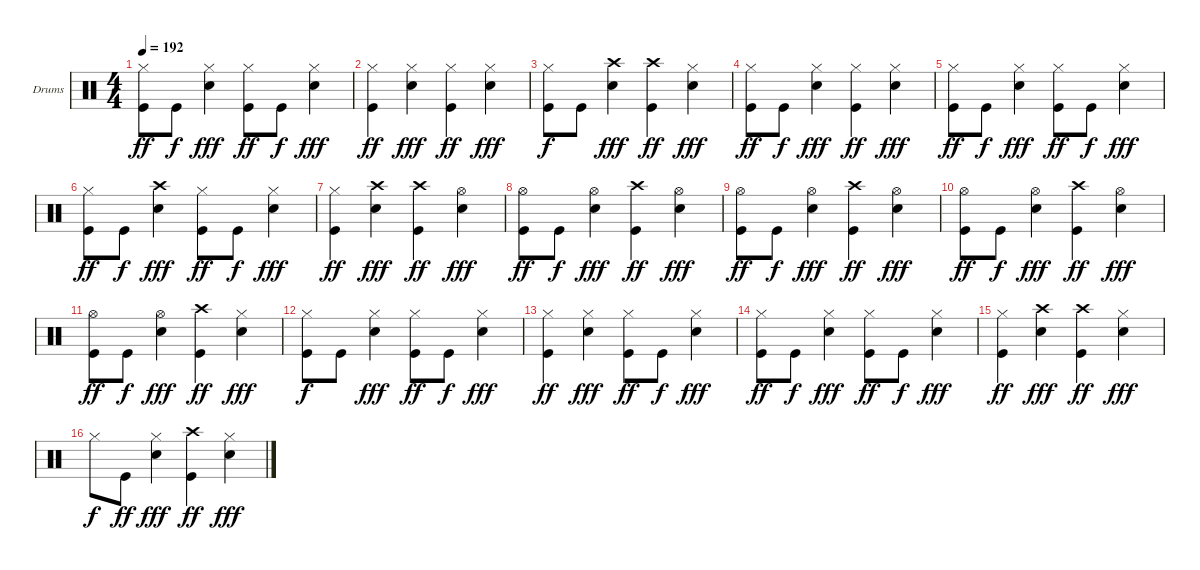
\bracketExtendMode groupsimilarinstruments
\firstSystemTrackNameOrientation horizontal
\otherSystemsTrackNameOrientation horizontal
\track ("Drumkit" "Drums") {instrument percussion}
\staff {score}
\articulation defaults
\ts (4 4)
\tempo 192
\clef neutral
\ks c
("Kick (hit)" "Hi-Hat (closed)").8{dy ff} "Kick (hit)".8{dy f} ("Snare (hit) 2" "Hi-Hat (closed)").4{dy fff} ("Kick (hit)" "Hi-Hat (closed)").8{dy ff} "Kick (hit)".8{dy f} ("Snare (hit) 2" "Hi-Hat (closed)").4{dy fff} |
("Kick (hit)" "Hi-Hat (closed)").4{dy ff} ("Snare (hit) 2" "Hi-Hat (closed)").4{dy fff} ("Kick (hit)" "Hi-Hat (closed)").4{dy ff} ("Snare (hit) 2" "Hi-Hat (closed)").4{dy fff} |
("Hi-Hat (closed)" "Kick (hit)").8{dy f} "Kick (hit)".8 ("Snare (hit) 2" "Crash high (hit)").4{dy fff} ("Kick (hit)" "Crash high (hit)").4{dy ff} ("Snare (hit) 2" "Hi-Hat (closed)").4{dy fff} |
("Kick (hit)" "Hi-Hat (closed)").8{dy ff} "Kick (hit)".8{dy f} ("Snare (hit) 2" "Hi-Hat (closed)").4{dy fff} ("Kick (hit)" "Hi-Hat (closed)").4{dy ff} ("Snare (hit) 2" "Hi-Hat (closed)").4{dy fff} |
("Kick (hit)" "Hi-Hat (closed)").8{dy ff} "Kick (hit)".8{dy f} ("Snare (hit) 2" "Hi-Hat (closed)").4{dy fff} ("Kick (hit)" "Hi-Hat (closed)").8{dy ff} "Kick (hit)".8{dy f} ("Snare (hit) 2" "Hi-Hat (closed)").4{dy fff} |
("Kick (hit)" "Hi-Hat (closed)").8{dy ff} "Kick (hit)".8{dy f} ("Snare (hit) 2" "Crash high (hit)").4{dy fff} ("Kick (hit)" "Hi-Hat (closed)").8{dy ff} "Kick (hit)".8{dy f} ("Snare (hit) 2" "Hi-Hat (closed)").4{dy fff} |
("Kick (hit)" "Hi-Hat (closed)").4{dy ff} ("Snare (hit) 2" "Crash high (hit)").4{dy fff} ("Kick (hit)" "Crash high (hit)").4{dy ff} ("Snare (hit) 2" "Hi-Hat (open)").4{dy fff} |
("Kick (hit)" "Hi-Hat (open)").8{dy ff} "Kick (hit)".8{dy f} ("Snare (hit) 2" "Hi-Hat (open)").4{dy fff} ("Kick (hit)" "Crash high (hit)").4{dy ff} ("Snare (hit) 2" "Hi-Hat (open)").4{dy fff} |
("Kick (hit)" "Hi-Hat (open)").8{dy ff} "Kick (hit)".8{dy f} ("Snare (hit) 2" "Hi-Hat (open)").4{dy fff} ("Kick (hit)" "Crash high (hit)").4{dy ff} ("Snare (hit) 2" "Hi-Hat (open)").4{dy fff} |
("Kick (hit)" "Hi-Hat (open)").8{dy ff} "Kick (hit)".8{dy f} ("Snare (hit) 2" "Hi-Hat (open)").4{dy fff} ("Kick (hit)" "Crash high (hit)").4{dy ff} ("Snare (hit) 2" "Hi-Hat (open)").4{dy fff} |
("Kick (hit)" "Hi-Hat (open)").8{dy ff} "Kick (hit)".8{dy f} ("Snare (hit) 2" "Hi-Hat (open)").4{dy fff} ("Kick (hit)" "Crash high (hit)").4{dy ff} ("Hi-Hat (closed)" "Snare (hit) 2").4{dy fff} |
("Hi-Hat (closed)" "Kick (hit)").8{dy f} "Kick (hit)".8 ("Hi-Hat (closed)" "Snare (hit) 2").4{dy fff} ("Kick (hit)" "Hi-Hat (closed)").8{dy ff} "Kick (hit)".8{dy f} ("Snare (hit) 2" "Hi-Hat (closed)").4{dy fff} |
("Kick (hit)" "Hi-Hat (closed)").4{dy ff} ("Snare (hit) 2" "Hi-Hat (closed)").4{dy fff} ("Kick (hit)" "Hi-Hat (closed)").8{dy ff} "Kick (hit)".8{dy f} ("Snare (hit) 2" "Hi-Hat (closed)").4{dy fff} |
("Kick (hit)" "Hi-Hat (closed)").8{dy ff} "Kick (hit)".8{dy f} ("Snare (hit) 2" "Hi-Hat (closed)").4{dy fff} ("Kick (hit)" "Hi-Hat (closed)").8{dy ff} "Kick (hit)".8{dy f} ("Snare (hit) 2" "Hi-Hat (closed)").4{dy fff} |
("Kick (hit)" "Hi-Hat (closed)").4{dy ff} ("Snare (hit) 2" "Crash high (hit)").4{dy fff} ("Kick (hit)" "Crash high (hit)").4{dy ff} ("Snare (hit) 2" "Hi-Hat (closed)").4{dy fff} |
"Hi-Hat (closed)".8{dy f} "Kick (hit)".8{dy ff} ("Snare (hit) 2" "Hi-Hat (closed)").4{dy fff} ("Kick (hit)" "Crash high (hit)").4{dy ff} ("Snare (hit) 2" "Hi-Hat (closed)").4{dy fff}
